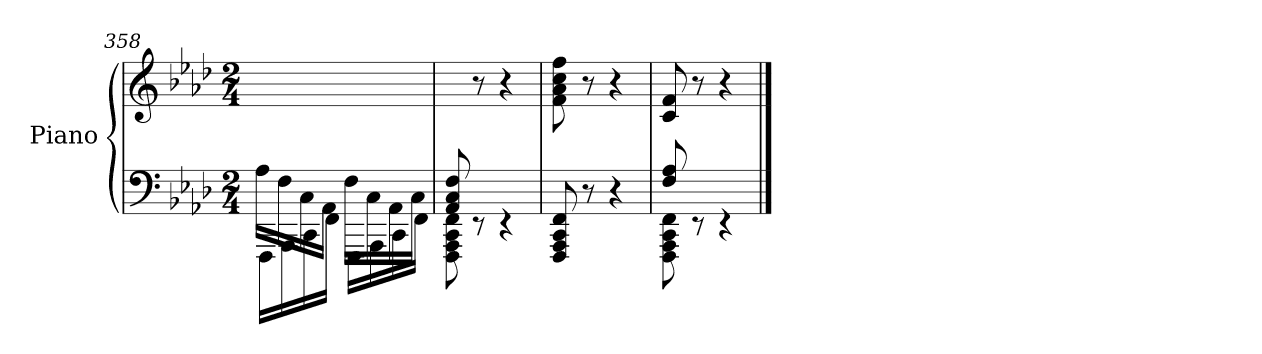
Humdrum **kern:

**kern	**kern
*part1	*part1
*staff2	*staff1
*I"Piano	*
*I'Pno	*
*clefF4	*clefG2
*k[b-e-a-d-]	*k[b-e-a-d-]
*M2/4	*M2/4
=358	=358
*^	*
16A-\LL	16FFF\LL	2ryy
16F\	16AAA-\	.
16C\	16CC\	.
16AA-\JJ	16FF\JJ	.
16F\LL	16FFF\LL	.
16C\	16AAA-\	.
16AA-\	16CC\	.
16C\JJ	16FF\JJ	.
=359	=359	=359
8AA-/ 8C/ 8F/	8FFF\ 8AAA-\ 8CC\ 8FF\	8ryy
4.ryy	8rEE	8r
.	4rEE	4r
*v	*v	*
=360	=360
8FFF/ 8AAA-/ 8CC/ 8FF/	8f\ 8a-\ 8cc\ 8ff\
8r	8r
4r	4r
=361	=361
*^	*
8F/ 8A-/	8FFF\ 8AAA-\ 8CC\ 8FF\	8c 8f
4.ryy	8rEE	8r
.	4rEE	4r
*v	*v	*
==	==
*-	*-
